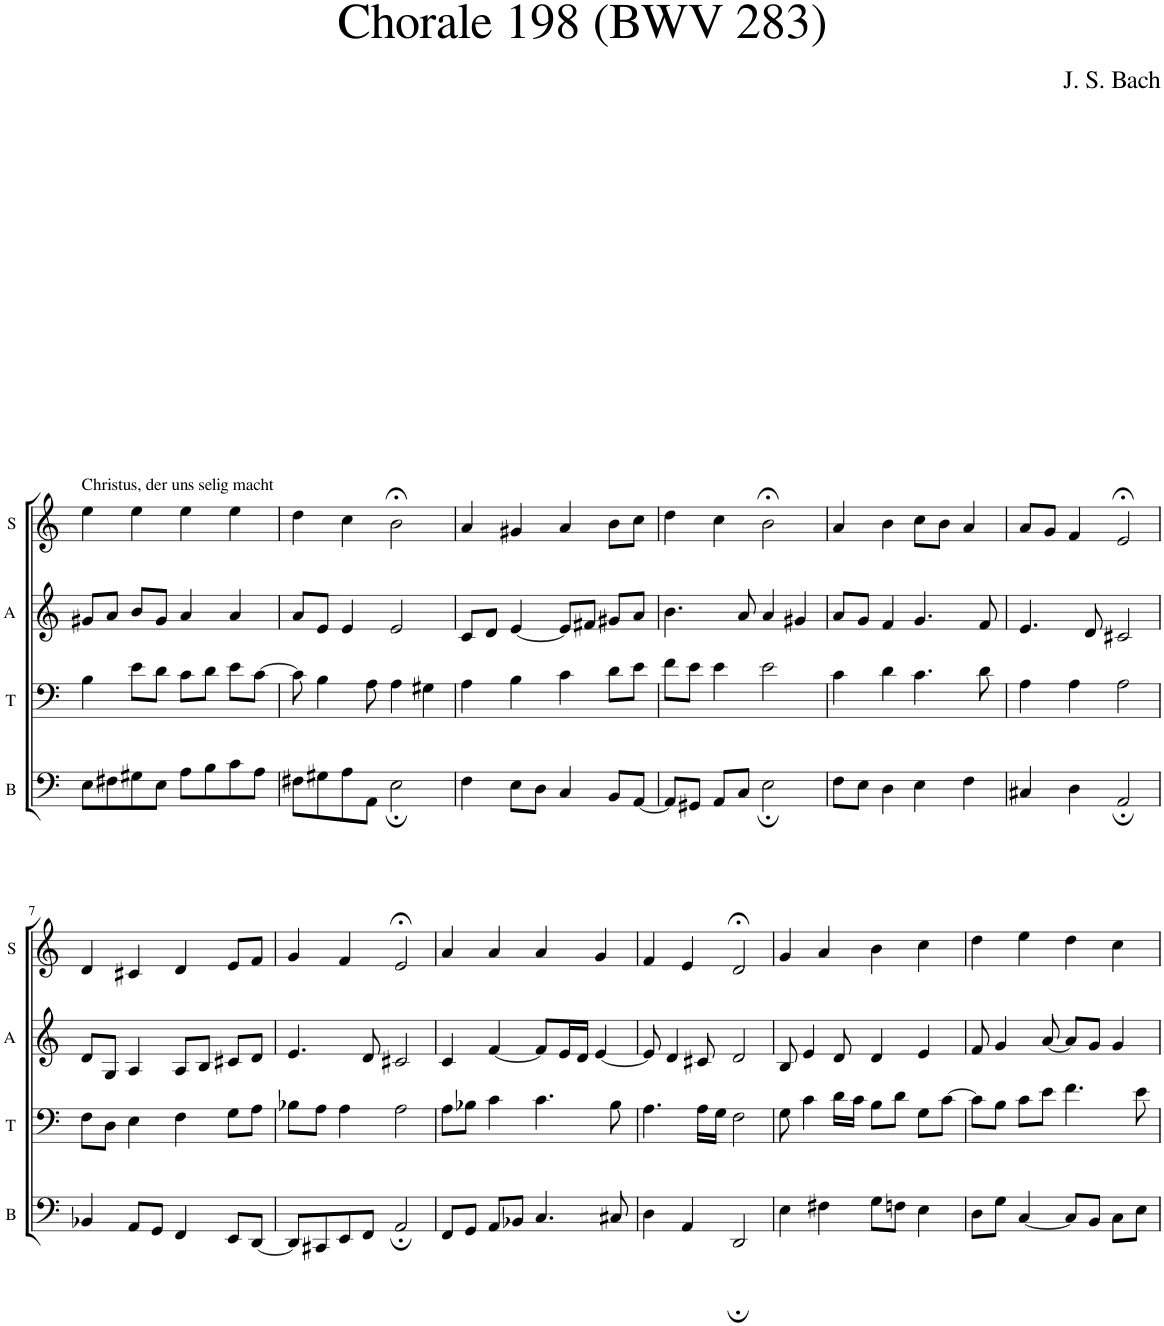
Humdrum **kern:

**kern	**kern	**kern	**kern
*part4	*part3	*part2	*part1
*staff4	*staff3	*staff2	*staff1
*I"B	*I"T	*I"A	*I"S
*I'B	*I'T	*I'A	*I'S
*clefF4	*clefF4	*clefG2	*clefG2
*k[]	*k[]	*k[]	*k[]
=1	=1	=1	=1
!	!	!	!LO:TX:a:t=Christus, der uns selig macht
8E\L	4B\	8g#X/L	4ee\
8F#X\	.	8a/J	.
8G#X\	8e\L	8b/L	4ee\
8E\J	8d\J	8g#/J	.
8A\L	8c\L	4a/	4ee\
8B\	8d\J	.	.
8c\	8e\L	4a/	4ee\
8A\J	[8c\J	.	.
=2	=2	=2	=2
8F#X\L	8c\]	8a/L	4dd\
8G#X\	4B\	8e/J	.
8A\	.	4e/	4cc\
8AA\J	8A\	.	.
2E;\	4A\	2e/	2b;<\
.	4G#X\	.	.
=3	=3	=3	=3
4F\	4A\	8c/L	4a/
.	.	8d/J	.
8E\L	4B\	[4e/	4g#X/
8D\J	.	.	.
4C/	4c\	8e/L]	4a/
.	.	8f#X/J	.
8BB/L	8d\L	8g#X/L	8b\L
[8AA/J	8e\J	8a/J	8cc\J
=4	=4	=4	=4
8AA/L]	8f\L	4.b\	4dd\
8GG#X/J	8e\J	.	.
8AA/L	4e\	.	4cc\
8C/J	.	8a/	.
2E;\	2e\	4a/	2b;<\
.	.	4g#X/	.
=5	=5	=5	=5
8F\L	4c\	8a/L	4a/
8E\J	.	8g/J	.
4D\	4d\	4f/	4b\
4E\	4.c\	4.g/	8cc\L
.	.	.	8b\J
4F\	.	.	4a/
.	8d\	8f/	.
=6	=6	=6	=6
4C#X/	4A\	4.e/	8a/L
.	.	.	8g/J
4D\	4A\	.	4f/
.	.	8d/	.
2AA;/	2A\	2c#X/	2e;</
!!LO:LB:g=z
=7	=7	=7	=7
4BB-X/	8F\L	8d/L	4d/
.	8D\J	8G/J	.
8AA/L	4E\	4A/	4c#X/
8GG/J	.	.	.
4FF/	4F\	8A/L	4d/
.	.	8B/J	.
8EE/L	8G\L	8c#X/L	8e/L
[8DD/J	8A\J	8d/J	8f/J
=8	=8	=8	=8
8DD/L]	8B-X\L	4.e/	4g/
8CC#X/	8A\J	.	.
8EE/	4A\	.	4f/
8FF/J	.	8d/	.
2AA;/	2A\	2c#X/	2e;</
=9	=9	=9	=9
8FF/L	8A\L	4c/	4a/
8GG/J	8B-X\J	.	.
8AA/L	4c\	[4f/	4a/
8BB-X/J	.	.	.
4.C/	4.c\	8f/L]	4a/
.	.	16e/L	.
.	.	16d/JJ	.
.	.	[4e/	4g/
8C#X/	8B-\	.	.
=10	=10	=10	=10
4D\	4.A\	8e/]	4f/
.	.	4d/	.
4AA/	.	.	4e/
.	16A\LL	8c#X/	.
.	16G\JJ	.	.
2DD;/	2F\	2d/	2d;</
=11	=11	=11	=11
4E\	8G\	8B/	4g/
.	4c\	4e/	.
4F#X\	.	.	4a/
.	16d\LL	8d/	.
.	16c\JJ	.	.
8G\L	8B\L	4d/	4b\
8Fn\J	8d\J	.	.
4E\	8G\L	4e/	4cc\
.	[8c\J	.	.
=12	=12	=12	=12
8D\L	8c\L]	8f/	4dd\
8G\J	8B\J	4g/	.
[4C/	8c\L	.	4ee\
.	8e\J	[8a/	.
8C/L]	4.f\	8a/L]	4dd\
8BB/J	.	8g/J	.
8C\L	.	4g/	4cc\
8E\J	8e\	.	.
=	=	=	=
*-	*-	*-	*-
